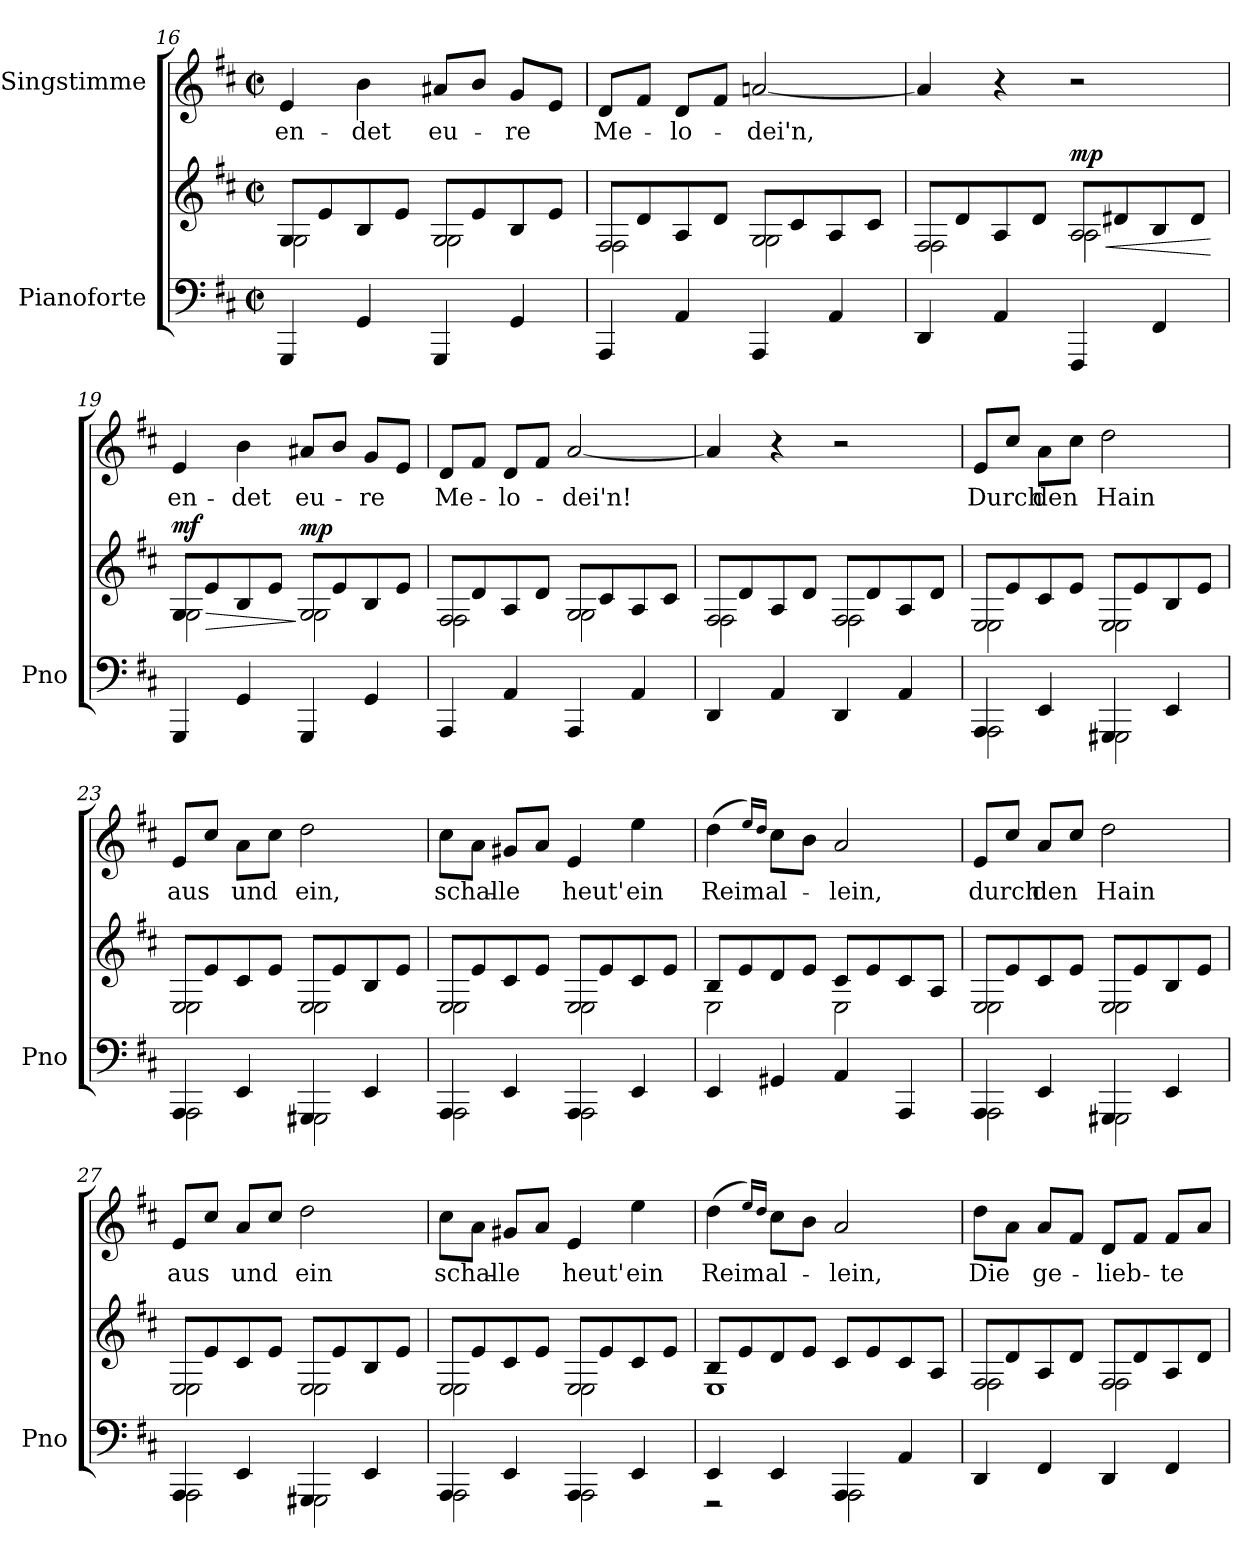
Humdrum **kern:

**kern	**kern	**dynam	**kern	**text
*part2	*part2	*part2	*part1	*part1
*staff3	*staff2	*staff2/3	*staff1	*staff1
*I"Pianoforte	*	*	*I"Singstimme	*
*I'Pno	*	*	*	*
*clefF4	*clefG2	*	*clefG2	*
*k[f#c#]	*k[f#c#]	*	*k[f#c#]	*
*M2/2	*M2/2	*	*M2/2	*
*met(c|)	*met(c|)	*	*met(c|)	*
=16	=16	=16	=16	=16
!	!LO:N:head=open	!	!	!LO:LY:b
*	*^	*	*	*
4GGG/	8G/L	2G\	.	4e/	en-
.	8e/	.	.	.	.
!	!	!	!	!	!LO:LY:b
4GG/	8B/	.	.	4b\	-det
.	8e/J	.	.	.	.
!	!LO:N:head=open	!	!	!	!LO:LY:b
4GGG/	8G/L	2G\	.	8a#X/L	eu-
.	8e/	.	.	8b/J	.
!	!	!	!	!	!LO:LY:b
4GG/	8B/	.	.	8g/L	-re
.	8e/J	.	.	8e/J	.
=17	=17	=17	=17	=17	=17
!	!LO:N:head=open	!	!	!	!LO:LY:b
4AAA/	8F#/L	2F#\	.	8d/L	Me-
.	8d/	.	.	8f#/J	.
!	!	!	!	!	!LO:LY:b
4AA/	8A/	.	.	8d/L	-lo-
.	8d/J	.	.	8f#/J	.
!	!LO:N:head=open	!	!	!	!LO:LY:b
4AAA/	8G/L	2G\	.	[2an/	dei'n,
.	8c#/	.	.	.	.
4AA/	8A/	.	.	.	.
.	8c#/J	.	.	.	.
!!LO:LB:g=z
=18	=18	=18	=18	=18	=18
!	!LO:N:head=open	!	!	!	!
4DD/	8F#/L	2F#\	.	4a/]	.
.	8d/	.	.	.	.
4AA/	8A/	.	.	4r	.
.	8d/J	.	.	.	.
!	!LO:N:head=open	!	!LO:HP:b	!	!
!	!	!	!LO:DY:n=1:a	!	!
4FFF#/	8A/L	2A\	< mp	2r	.
.	8d#X/	.	.	.	.
4FF#/	8B/	.	.	.	.
.	8d#/J	.	.	.	.
*	*v	*v	*	*	*
.	.	[	.	.
=19	=19	=19	=19	=19
*	*	*	*MM150	*
!	!LO:N:head=open	!LO:HP:b	!	!LO:LY:b
*	*^	*	*	*
!	!	!	!LO:DY:n=1:a	!	!
4GGG/	8G/L	2G\	> mf	4e/	en-
.	8e/	.	.	.	.
!	!	!	!	!	!LO:LY:b
4GG/	8B/	.	.	4b\	-det
.	8e/J	.	.	.	.
!	!LO:N:head=open	!	!LO:DY:n=2:a	!	!LO:LY:b
4GGG/	8G/L	2G\	] mp	8a#X/L	eu-
.	8e/	.	.	8b/J	.
!	!	!	!	!	!LO:LY:b
4GG/	8B/	.	.	8g/L	-re
.	8e/J	.	.	8e/J	.
=20	=20	=20	=20	=20	=20
!	!LO:N:head=open	!	!	!	!LO:LY:b
4AAA/	8F#/L	2F#\	.	8d/L	Me-
.	8d/	.	.	8f#/J	.
!	!	!	!	!	!LO:LY:b
4AA/	8A/	.	.	8d/L	-lo-
.	8d/J	.	.	8f#/J	.
!	!LO:N:head=open	!	!	!	!LO:LY:b
4AAA/	8G/L	2G\	.	[2a/	-dei'n!
.	8c#/	.	.	.	.
4AA/	8A/	.	.	.	.
.	8c#/J	.	.	.	.
=21	=21	=21	=21	=21	=21
!	!LO:N:head=open	!	!	!	!
4DD/	8F#/L	2F#\	.	4a/]	.
.	8d/	.	.	.	.
4AA/	8A/	.	.	4r	.
.	8d/J	.	.	.	.
!	!LO:N:head=open	!	!	!	!
4DD/	8F#/L	2F#\	.	2r	.
.	8d/	.	.	.	.
4AA/	8A/	.	.	.	.
.	8d/J	.	.	.	.
=22	=22	=22	=22	=22	=22
*	*	*	*	*MM168	*
*^	*	*	*	*	*
!	!	!LO:N:head=open	!	!	!	!LO:LY:b
4AAA/	2AAA\	8E/L	2E\	.	8e/L	Durch
.	.	8e/	.	.	8cc#/J	.
!	!	!	!	!	!	!LO:LY:b
4EE/	.	8c#/	.	.	8a\L	den
.	.	8e/J	.	.	8cc#\J	.
!	!	!LO:N:head=open	!	!	!	!LO:LY:b
4GGG#X/	2GGG#\	8E/L	2E\	.	2dd\	Hain
.	.	8e/	.	.	.	.
4EE/	.	8B/	.	.	.	.
.	.	8e/J	.	.	.	.
=23	=23	=23	=23	=23	=23	=23
!	!	!LO:N:head=open	!	!	!	!LO:LY:b
4AAA/	2AAA\	8E/L	2E\	.	8e/L	aus
.	.	8e/	.	.	8cc#/J	.
!	!	!	!	!	!	!LO:LY:b
4EE/	.	8c#/	.	.	8a\L	und
.	.	8e/J	.	.	8cc#\J	.
!	!	!LO:N:head=open	!	!	!	!LO:LY:b
4GGG#X/	2GGG#\	8E/L	2E\	.	2dd\	ein,
.	.	8e/	.	.	.	.
4EE/	.	8B/	.	.	.	.
.	.	8e/J	.	.	.	.
!!LO:PB:g=z
=24	=24	=24	=24	=24	=24	=24
!	!	!LO:N:head=open	!	!	!	!LO:LY:b
4AAA/	2AAA\	8E/L	2E\	.	8cc#\L	schal-
.	.	8e/	.	.	8a\J	.
!	!	!	!	!	!	!LO:LY:b
4EE/	.	8c#/	.	.	8g#X/L	-le
.	.	8e/J	.	.	8a/J	.
!	!	!LO:N:head=open	!	!	!	!LO:LY:b
4AAA/	2AAA\	8E/L	2E\	.	4e/	heut'
.	.	8e/	.	.	.	.
!	!	!	!	!	!	!LO:LY:b
4EE/	.	8c#/	.	.	4ee\	ein
.	.	8e/J	.	.	.	.
*v	*v	*	*	*	*	*
=25	=25	=25	=25	=25	=25
!	!	!	!	!	!LO:LY:b
4EE/	8B/L	2E\	.	(4dd\	Reim
.	8e/	.	.	.	.
.	.	.	.	16qee/LL)	.
.	.	.	.	16qdd/JJ	.
!	!	!	!	!	!LO:LY:b
4GG#X/	8d/	.	.	8cc#\L	al-
.	8e/J	.	.	8b\J	.
!	!	!	!	!	!LO:LY:b
4AA/	8c#/L	2E\	.	2a/	-lein,
.	8e/	.	.	.	.
4AAA/	8c#/	.	.	.	.
.	8A/J	.	.	.	.
=26	=26	=26	=26	=26	=26
*	*	*	*	*MM150	*
*^	*	*	*	*	*
!	!	!LO:N:head=open	!	!	!	!LO:LY:b
4AAA/	2AAA\	8E/L	2E\	.	8e/L	durch
.	.	8e/	.	.	8cc#/J	.
!	!	!	!	!	!	!LO:LY:b
4EE/	.	8c#/	.	.	8a/L	den
.	.	8e/J	.	.	8cc#/J	.
!	!	!LO:N:head=open	!	!	!	!LO:LY:b
4GGG#X/	2GGG#\	8E/L	2E\	.	2dd\	Hain
.	.	8e/	.	.	.	.
4EE/	.	8B/	.	.	.	.
.	.	8e/J	.	.	.	.
=27	=27	=27	=27	=27	=27	=27
!	!	!LO:N:head=open	!	!	!	!LO:LY:b
4AAA/	2AAA\	8E/L	2E\	.	8e/L	aus
.	.	8e/	.	.	8cc#/J	.
!	!	!	!	!	!	!LO:LY:b
4EE/	.	8c#/	.	.	8a/L	und
.	.	8e/J	.	.	8cc#/J	.
!	!	!LO:N:head=open	!	!	!	!LO:LY:b
4GGG#X/	2GGG#\	8E/L	2E\	.	2dd\	ein
.	.	8e/	.	.	.	.
4EE/	.	8B/	.	.	.	.
.	.	8e/J	.	.	.	.
=28	=28	=28	=28	=28	=28	=28
!	!	!LO:N:head=open	!	!	!	!LO:LY:b
4AAA/	2AAA\	8E/L	2E\	.	8cc#\L	schal-
.	.	8e/	.	.	8a\J	.
!	!	!	!	!	!	!LO:LY:b
4EE/	.	8c#/	.	.	8g#X/L	-le
.	.	8e/J	.	.	8a/J	.
!	!	!LO:N:head=open	!	!	!	!LO:LY:b
4AAA/	2AAA\	8E/L	2E\	.	4e/	heut'
.	.	8e/	.	.	.	.
!	!	!	!	!	!	!LO:LY:b
4EE/	.	8c#/	.	.	4ee\	ein
.	.	8e/J	.	.	.	.
!!LO:LB:g=z
=29	=29	=29	=29	=29	=29	=29
!	!	!	!	!	!	!LO:LY:b
4EE/	2r	8B/L	1E	.	(4dd\	Reim
.	.	8e/	.	.	.	.
.	.	.	.	.	16qee/LL)	.
.	.	.	.	.	16qdd/JJ	.
!	!	!	!	!	!	!LO:LY:b
4EE/	.	8d/	.	.	8cc#\L	al-
.	.	8e/J	.	.	8b\J	.
!	!	!	!	!	!	!LO:LY:b
4AAA/	2AAA\	8c#/L	.	.	2a/	-lein,
.	.	8e/	.	.	.	.
4AA/	.	8c#/	.	.	.	.
.	.	8A/J	.	.	.	.
*v	*v	*	*	*	*	*
=30	=30	=30	=30	=30	=30
*	*	*	*	*MM168	*
!	!LO:N:head=open	!	!	!	!LO:LY:b
4DD/	8F#/L	2F#\	.	8dd\L	Die
.	8d/	.	.	8a\J	.
!	!	!	!	!	!LO:LY:b
4FF#/	8A/	.	.	8a/L	ge-
.	8d/J	.	.	8f#/J	.
!	!LO:N:head=open	!	!	!	!LO:LY:b
4DD/	8F#/L	2F#\	.	8d/L	lieb-
.	8d/	.	.	8f#/J	.
!	!	!	!	!	!LO:LY:b
4FF#/	8A/	.	.	8f#/L	-te
.	8d/J	.	.	8a/J	.
*	*v	*v	*	*	*
=	=	=	=	=
*-	*-	*-	*-	*-
